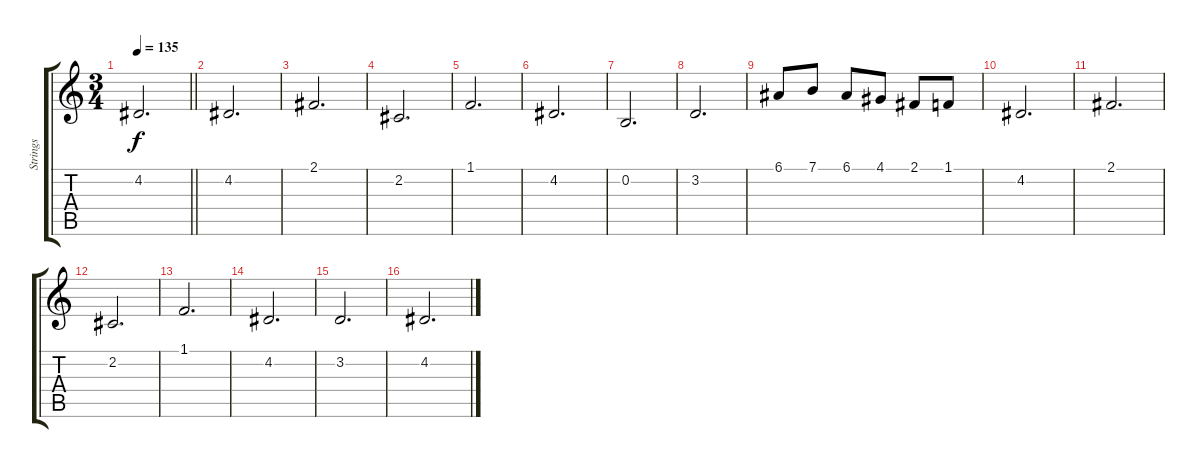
\track ("Strings" "Strings") {instrument stringensemble1}
\staff {score tabs}
\tuning (E4 B3 G3 D3 A2 E2) {hide}
\ts (3 4)
\tempo 135
\clef g2
\barLineRight lightlight
\ks c
4.2.2{d dy f volume 13} |
\section ("" "")
4.2.2{d} |
2.1.2{d} |
2.2.2{d} |
1.1.2{d} |
4.2.2{d} |
0.2.2{d} |
3.2.2{d} |
6.1.8 7.1.8 6.1.8 4.1.8 2.1.8 1.1.8 |
4.2.2{d} |
2.1.2{d} |
2.2.2{d} |
1.1.2{d} |
4.2.2{d} |
3.2.2{d} |
4.2.2{d}
